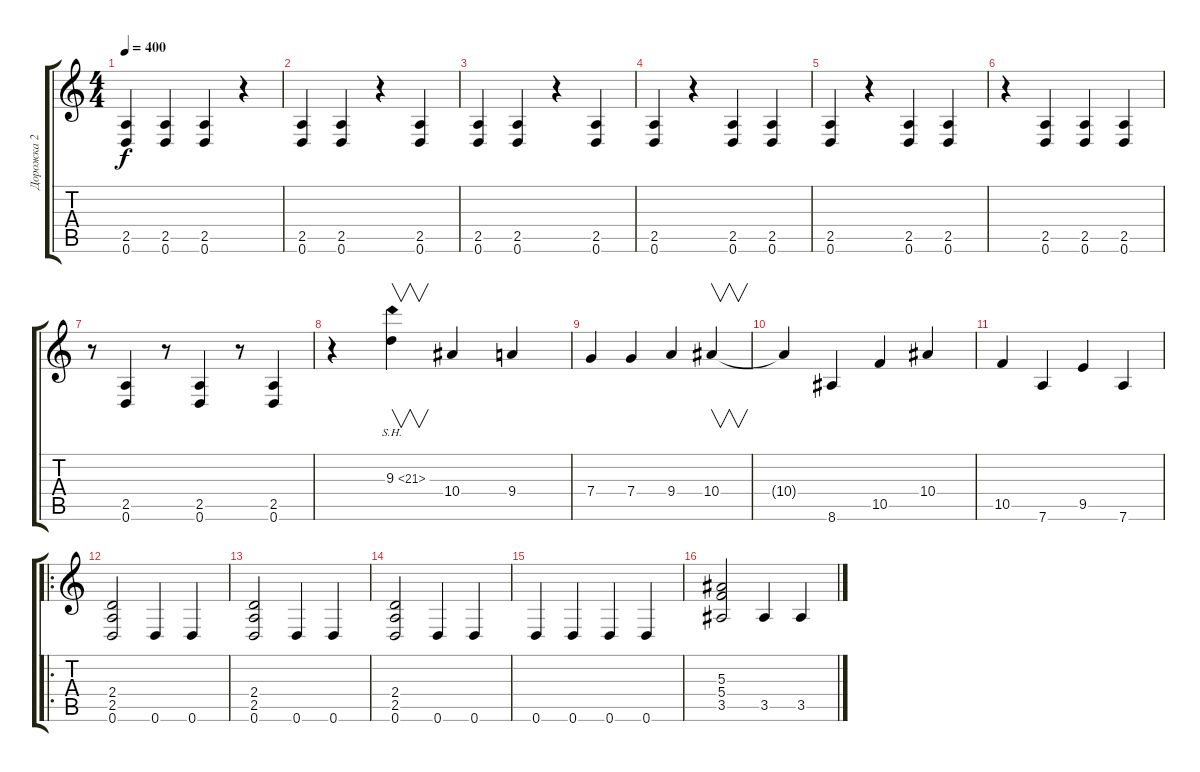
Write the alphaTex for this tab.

\track ("Дорожка 2" "Дорожка 2") {instrument overdrivenguitar}
\staff {score tabs}
\tuning (D4 A3 F3 C3 G2 D2) {hide}
\ts (4 4)
\tempo 400
\clef g2
\ks c
(2.5 0.6).4{dy f} (2.5 0.6).4 (2.5 0.6).4 r.4 |
(2.5 0.6).4 (2.5 0.6).4 r.4 (2.5 0.6).4 |
(2.5 0.6).4 (2.5 0.6).4 r.4 (2.5 0.6).4 |
(2.5 0.6).4 r.4 (2.5 0.6).4 (2.5 0.6).4 |
(2.5 0.6).4 r.4 (2.5 0.6).4 (2.5 0.6).4 |
r.4 (2.5 0.6).4 (2.5 0.6).4 (2.5 0.6).4 |
r.8 (2.5 0.6).4 r.8 (2.5 0.6).4 r.8 (2.5 0.6).4 |
r.4 9.3{sh 12}.4{v} 10.4.4 9.4.4 |
7.4.4 7.4.4 9.4.4 10.4.4{v} |
10.4{t}.4 8.6.4 10.5.4 10.4.4 |
10.5.4 7.6.4 9.5.4 7.6.4 |
\ro
(2.4 2.5 0.6).2 0.6.4 0.6.4 |
(2.4 2.5 0.6).2 0.6.4 0.6.4 |
(2.4 2.5 0.6).2 0.6.4 0.6.4 |
0.6.4 0.6.4 0.6.4 0.6.4 |
(5.3 5.4 3.5).2 3.5.4 3.5.4
